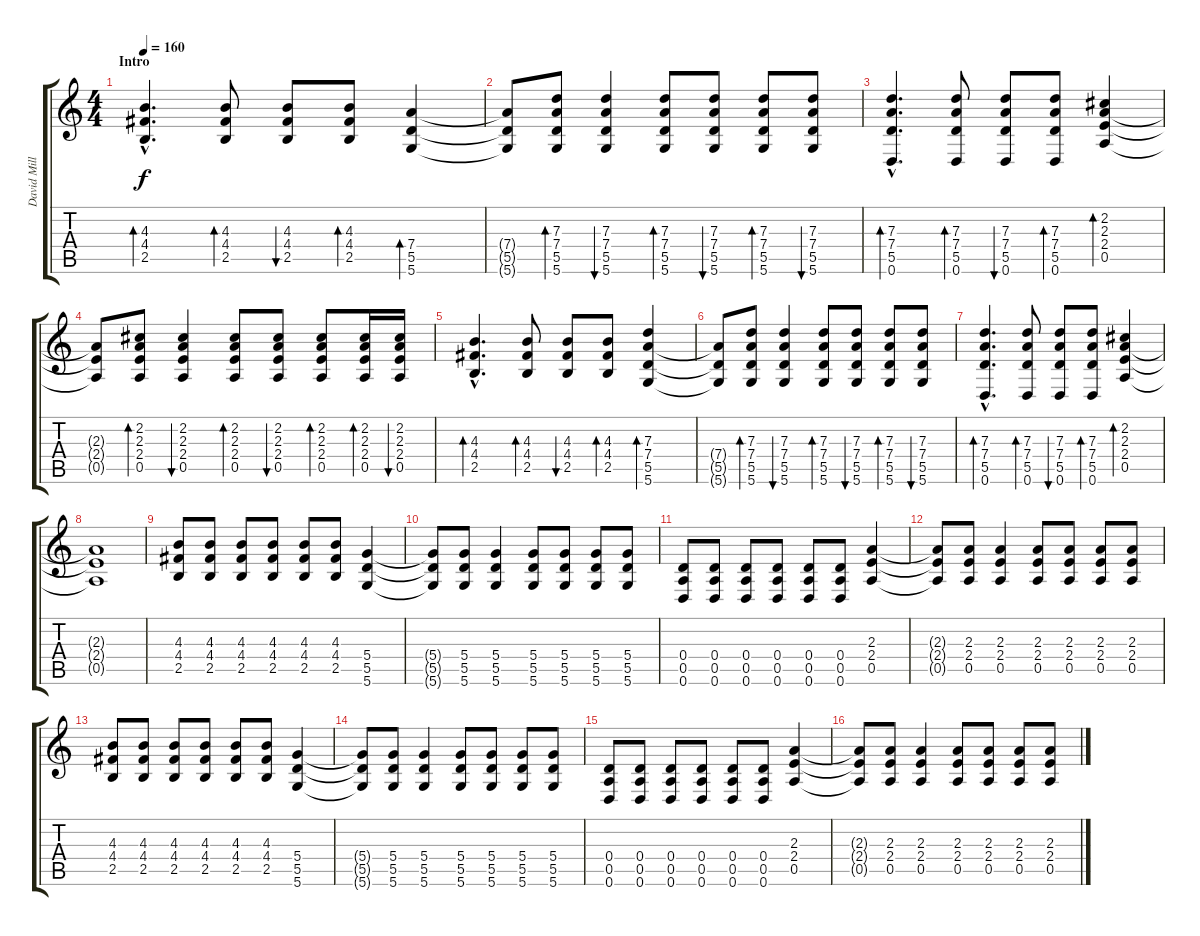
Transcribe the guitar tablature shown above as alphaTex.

\track ("David Miller" "David Mill") {instrument acousticguitarsteel}
\staff {score tabs}
\tuning (E4 B3 G3 D3 A2 D2) {hide}
\ts (4 4)
\section ("" "Intro")
\tempo 160
\clef g2
\ks c
(4.3{hac} 4.4{hac} 2.5{hac}).4{d bd 60 dy f instrument acousticguitarsteel} (4.3 4.4 2.5).8{bd 60} (4.3 4.4 2.5).8{bu 60} (4.3 4.4 2.5).8{bd 60} (7.4 5.5 5.6).4{bd 60} |
(7.4{t} 5.5{t} 5.6{t}).8 (7.3 7.4 5.5 5.6).8{bd 60} (7.3 7.4 5.5 5.6).4{bu 60} (7.3 7.4 5.5 5.6).8{bd 60} (7.3 7.4 5.5 5.6).8{bu 60} (7.3 7.4 5.5 5.6).8{bd 60} (7.3 7.4 5.5 5.6).8{bu 60} |
(7.3{hac} 7.4{hac} 5.5{hac} 0.6{hac}).4{d bd 60} (7.3 7.4 5.5 0.6).8{bd 60} (7.3 7.4 5.5 0.6).8{bu 60} (7.3 7.4 5.5 0.6).8{bd 60} (2.2 2.3 2.4 0.5).4{bd 60} |
(2.3{t} 2.4{t} 0.5{t}).8 (2.2 2.3 2.4 0.5).8{bd 60} (2.2 2.3 2.4 0.5).4{bu 60} (2.2 2.3 2.4 0.5).8{bd 60} (2.2 2.3 2.4 0.5).8{bu 60} (2.2 2.3 2.4 0.5).8{bd 60} (2.2 2.3 2.4 0.5).16{bd 60} (2.2 2.3 2.4 0.5).16{bu 60} |
(4.3{hac} 4.4{hac} 2.5{hac}).4{d bd 60} (4.3 4.4 2.5).8{bd 60} (4.3 4.4 2.5).8{bu 60} (4.3 4.4 2.5).8{bd 60} (7.3 7.4 5.5 5.6).4{bd 60} |
(7.4{t} 5.5{t} 5.6{t}).8 (7.3 7.4 5.5 5.6).8{bd 60} (7.3 7.4 5.5 5.6).4{bu 60} (7.3 7.4 5.5 5.6).8{bd 60} (7.3 7.4 5.5 5.6).8{bu 60} (7.3 7.4 5.5 5.6).8{bd 60} (7.3 7.4 5.5 5.6).8{bu 60} |
(7.3{hac} 7.4{hac} 5.5{hac} 0.6{hac}).4{d bd 60} (7.3 7.4 5.5 0.6).8{bd 60} (7.3 7.4 5.5 0.6).8{bu 60} (7.3 7.4 5.5 0.6).8{bd 60} (2.2 2.3 2.4 0.5).4{bd 60} |
(2.3{t} 2.4{t} 0.5{t}).1 |
(4.3 4.4 2.5).8{instrument distortionguitar} (4.3 4.4 2.5).8 (4.3 4.4 2.5).8 (4.3 4.4 2.5).8 (4.3 4.4 2.5).8 (4.3 4.4 2.5).8 (5.4 5.5 5.6).4 |
(5.4{t} 5.5{t} 5.6{t}).8 (5.4 5.5 5.6).8 (5.4 5.5 5.6).4 (5.4 5.5 5.6).8 (5.4 5.5 5.6).8 (5.4 5.5 5.6).8 (5.4 5.5 5.6).8 |
(0.4 0.5 0.6).8 (0.4 0.5 0.6).8 (0.4 0.5 0.6).8 (0.4 0.5 0.6).8 (0.4 0.5 0.6).8 (0.4 0.5 0.6).8 (2.3 2.4 0.5).4 |
(2.3{t} 2.4{t} 0.5{t}).8 (2.3 2.4 0.5).8 (2.3 2.4 0.5).4 (2.3 2.4 0.5).8 (2.3 2.4 0.5).8 (2.3 2.4 0.5).8 (2.3 2.4 0.5).8 |
(4.3 4.4 2.5).8 (4.3 4.4 2.5).8 (4.3 4.4 2.5).8 (4.3 4.4 2.5).8 (4.3 4.4 2.5).8 (4.3 4.4 2.5).8 (5.4 5.5 5.6).4 |
(5.4{t} 5.5{t} 5.6{t}).8 (5.4 5.5 5.6).8 (5.4 5.5 5.6).4 (5.4 5.5 5.6).8 (5.4 5.5 5.6).8 (5.4 5.5 5.6).8 (5.4 5.5 5.6).8 |
(0.4 0.5 0.6).8 (0.4 0.5 0.6).8 (0.4 0.5 0.6).8 (0.4 0.5 0.6).8 (0.4 0.5 0.6).8 (0.4 0.5 0.6).8 (2.3 2.4 0.5).4 |
(2.3{t} 2.4{t} 0.5{t}).8 (2.3 2.4 0.5).8 (2.3 2.4 0.5).4 (2.3 2.4 0.5).8 (2.3 2.4 0.5).8 (2.3 2.4 0.5).8 (2.3 2.4 0.5).8
